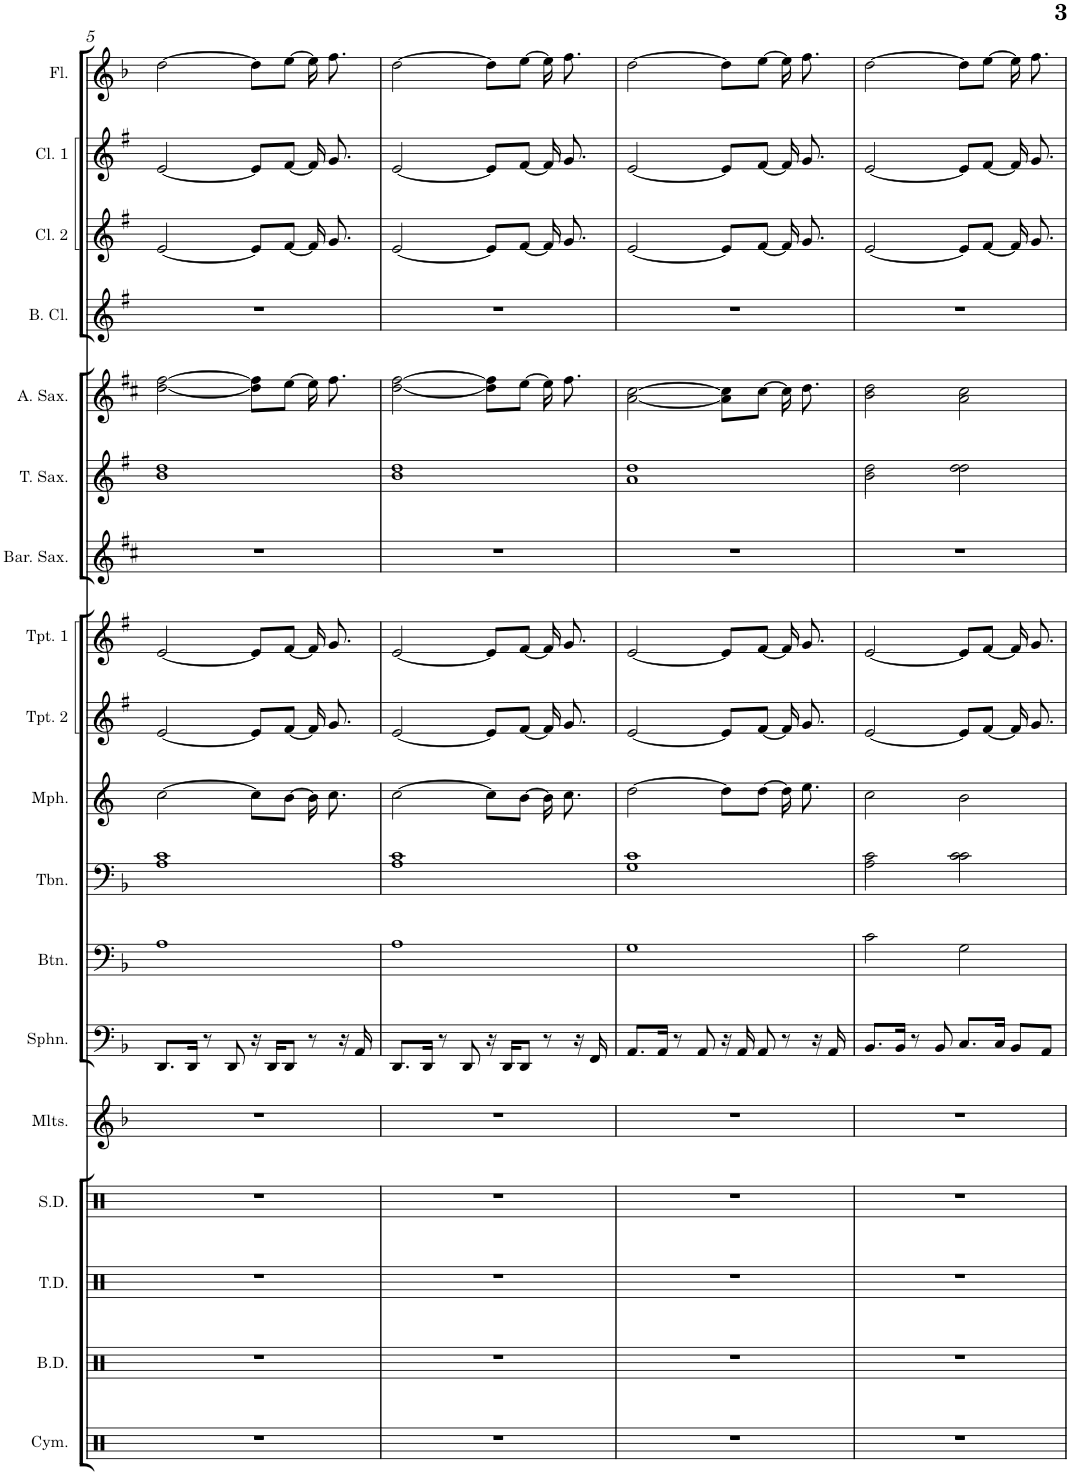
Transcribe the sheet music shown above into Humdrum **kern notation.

**kern	**kern	**kern	**kern	**kern	**kern	**kern	**kern	**kern	**kern	**kern	**kern	**kern	**kern	**kern	**kern	**kern	**kern
*part18	*part17	*part16	*part15	*part14	*part13	*part12	*part11	*part10	*part9	*part8	*part7	*part6	*part5	*part4	*part3	*part2	*part1
*staff18	*staff17	*staff16	*staff15	*staff14	*staff13	*staff12	*staff11	*staff10	*staff9	*staff8	*staff7	*staff6	*staff5	*staff4	*staff3	*staff2	*staff1
*I"Cymbals	*I"Bass Drums	*I"Tenor Drums	*I"Snare Drum	*I"Mallets	*I"Sousaphone	*I"Baritone	*I"Trombone	*I"Mellophone	*I"Trumpet 2	*I"Trumpet 1	*I"Baritone Sax	*I"Tenor Sax	*I"Alto Sax	*I"Bass Clarinet	*I"Clarinet 2	*I"Clarinet 1	*I"Flute
*I'Cym.	*I'B.D.	*I'T.D.	*I'S.D.	*I'Mlts.	*I'Sphn.	*I'Btn.	*I'Tbn.	*I'Mph.	*I'Tpt. 2	*I'Tpt. 1	*I'Bar. Sax.	*I'T. Sax.	*I'A. Sax.	*I'B. Cl.	*I'Cl. 2	*I'Cl. 1	*I'Fl.
!!LO:PB:g=z
*clefX	*clefX	*clefX	*clefX	*clefG2	*clefF4	*clefF4	*clefF4	*clefG2	*clefG2	*clefG2	*clefG2	*clefG2	*clefG2	*clefG2	*clefG2	*clefG2	*clefG2
*	*	*	*	*Trd-7c-12	*	*Trd4c7	*	*Trd4c7	*Trd1c2	*Trd1c2	*Trd12c21	*Trd8c14	*Trd5c9	*Trd8c14	*Trd1c2	*Trd1c2	*
*k[]	*k[]	*k[]	*k[]	*k[b-]	*k[b-]	*k[b-]	*k[b-]	*k[]	*k[f#]	*k[f#]	*k[f#c#]	*k[f#]	*k[f#c#]	*k[f#]	*k[f#]	*k[f#]	*k[b-]
*M4/4	*M4/4	*M4/4	*M4/4	*M4/4	*M4/4	*M4/4	*M4/4	*M4/4	*M4/4	*M4/4	*M4/4	*M4/4	*M4/4	*M4/4	*M4/4	*M4/4	*M4/4
=5	=5	=5	=5	=5	=5	=5	=5	=5	=5	=5	=5	=5	=5	=5	=5	=5	=5
*	*	*	*	*	*	*	*^	*	*	*	*	*^	*	*	*	*	*
1r	1r	1r	1r	1r	8.DD/L	1A	1A	1c	[>2cc\	[<2e/	[<2e/	1r	1b	1dd	[2dd\ [2ff#\	1r	[<2e/	[<2e/	[>2dd\
.	.	.	.	.	16DD/Jk	.	.	.	.	.	.	.	.	.	.	.	.	.	.
.	.	.	.	.	8r	.	.	.	.	.	.	.	.	.	.	.	.	.	.
.	.	.	.	.	8DD/	.	.	.	.	.	.	.	.	.	.	.	.	.	.
.	.	.	.	.	16r	.	.	.	8cc\L]	8e/L]	8e/L]	.	.	.	8dd\] 8ff#\]L	.	8e/L]	8e/L]	8dd\L]
.	.	.	.	.	16DD/KL	.	.	.	.	.	.	.	.	.	.	.	.	.	.
.	.	.	.	.	8DD/J	.	.	.	[>8b\J	[<8f#/J	[<8f#/J	.	.	.	[>8ee\J	.	[<8f#/J	[<8f#/J	[>8ee\J
.	.	.	.	.	8r	.	.	.	16b\]	16f#/]	16f#/]	.	.	.	16ee\]	.	16f#/]	16f#/]	16ee\]
.	.	.	.	.	.	.	.	.	8.cc\	8.g/	8.g/	.	.	.	8.ff#\	.	8.g/	8.g/	8.ff\
.	.	.	.	.	16r	.	.	.	.	.	.	.	.	.	.	.	.	.	.
.	.	.	.	.	16AA/	.	.	.	.	.	.	.	.	.	.	.	.	.	.
=6	=6	=6	=6	=6	=6	=6	=6	=6	=6	=6	=6	=6	=6	=6	=6	=6	=6	=6	=6
1r	1r	1r	1r	1r	8.DD/L	1A	1A	1c	[>2cc\	[<2e/	[<2e/	1r	1b	1dd	[2dd\ [2ff#\	1r	[<2e/	[<2e/	[>2dd\
.	.	.	.	.	16DD/Jk	.	.	.	.	.	.	.	.	.	.	.	.	.	.
.	.	.	.	.	8r	.	.	.	.	.	.	.	.	.	.	.	.	.	.
.	.	.	.	.	8DD/	.	.	.	.	.	.	.	.	.	.	.	.	.	.
.	.	.	.	.	16r	.	.	.	8cc\L]	8e/L]	8e/L]	.	.	.	8dd\] 8ff#\]L	.	8e/L]	8e/L]	8dd\L]
.	.	.	.	.	16DD/KL	.	.	.	.	.	.	.	.	.	.	.	.	.	.
.	.	.	.	.	8DD/J	.	.	.	[>8b\J	[<8f#/J	[<8f#/J	.	.	.	[>8ee\J	.	[<8f#/J	[<8f#/J	[>8ee\J
.	.	.	.	.	8r	.	.	.	16b\]	16f#/]	16f#/]	.	.	.	16ee\]	.	16f#/]	16f#/]	16ee\]
.	.	.	.	.	.	.	.	.	8.cc\	8.g/	8.g/	.	.	.	8.ff#\	.	8.g/	8.g/	8.ff\
.	.	.	.	.	16r	.	.	.	.	.	.	.	.	.	.	.	.	.	.
.	.	.	.	.	16FF/	.	.	.	.	.	.	.	.	.	.	.	.	.	.
=7	=7	=7	=7	=7	=7	=7	=7	=7	=7	=7	=7	=7	=7	=7	=7	=7	=7	=7	=7
1r	1r	1r	1r	1r	8.AA/L	1G	1G	1c	[>2dd\	[<2e/	[<2e/	1r	1a	1dd	[2a\ [2cc#\	1r	[<2e/	[<2e/	[>2dd\
.	.	.	.	.	16AA/Jk	.	.	.	.	.	.	.	.	.	.	.	.	.	.
.	.	.	.	.	8r	.	.	.	.	.	.	.	.	.	.	.	.	.	.
.	.	.	.	.	8AA/	.	.	.	.	.	.	.	.	.	.	.	.	.	.
.	.	.	.	.	16r	.	.	.	8dd\L]	8e/L]	8e/L]	.	.	.	8a\] 8cc#\]L	.	8e/L]	8e/L]	8dd\L]
.	.	.	.	.	16AA/	.	.	.	.	.	.	.	.	.	.	.	.	.	.
.	.	.	.	.	8AA/	.	.	.	[>8dd\J	[<8f#/J	[<8f#/J	.	.	.	[>8cc#\J	.	[<8f#/J	[<8f#/J	[>8ee\J
.	.	.	.	.	8r	.	.	.	16dd\]	16f#/]	16f#/]	.	.	.	16cc#\]	.	16f#/]	16f#/]	16ee\]
.	.	.	.	.	.	.	.	.	8.ee\	8.g/	8.g/	.	.	.	8.dd\	.	8.g/	8.g/	8.ff\
.	.	.	.	.	16r	.	.	.	.	.	.	.	.	.	.	.	.	.	.
.	.	.	.	.	16AA/	.	.	.	.	.	.	.	.	.	.	.	.	.	.
=8	=8	=8	=8	=8	=8	=8	=8	=8	=8	=8	=8	=8	=8	=8	=8	=8	=8	=8	=8
1r	1r	1r	1r	1r	8.BB-/L	2c\	2A\	2c\	2cc\	[<2e/	[<2e/	1r	2b\	2dd\	2b\ 2dd\	1r	[<2e/	[<2e/	[>2dd\
.	.	.	.	.	16BB-/Jk	.	.	.	.	.	.	.	.	.	.	.	.	.	.
.	.	.	.	.	8r	.	.	.	.	.	.	.	.	.	.	.	.	.	.
.	.	.	.	.	8BB-/	.	.	.	.	.	.	.	.	.	.	.	.	.	.
.	.	.	.	.	8.C/L	2G\	2c\	2c\	2b\	8e/L]	8e/L]	.	2dd\	2dd\	2a\ 2cc#\	.	8e/L]	8e/L]	8dd\L]
.	.	.	.	.	.	.	.	.	.	[<8f#/J	[<8f#/J	.	.	.	.	.	[<8f#/J	[<8f#/J	[>8ee\J
.	.	.	.	.	16C/Jk	.	.	.	.	.	.	.	.	.	.	.	.	.	.
.	.	.	.	.	8BB-/L	.	.	.	.	16f#/]	16f#/]	.	.	.	.	.	16f#/]	16f#/]	16ee\]
.	.	.	.	.	.	.	.	.	.	8.g/	8.g/	.	.	.	.	.	8.g/	8.g/	8.ff\
.	.	.	.	.	8AA/J	.	.	.	.	.	.	.	.	.	.	.	.	.	.
*	*	*	*	*	*	*	*v	*v	*	*	*	*	*v	*v	*	*	*	*	*
=	=	=	=	=	=	=	=	=	=	=	=	=	=	=	=	=	=
*-	*-	*-	*-	*-	*-	*-	*-	*-	*-	*-	*-	*-	*-	*-	*-	*-	*-
